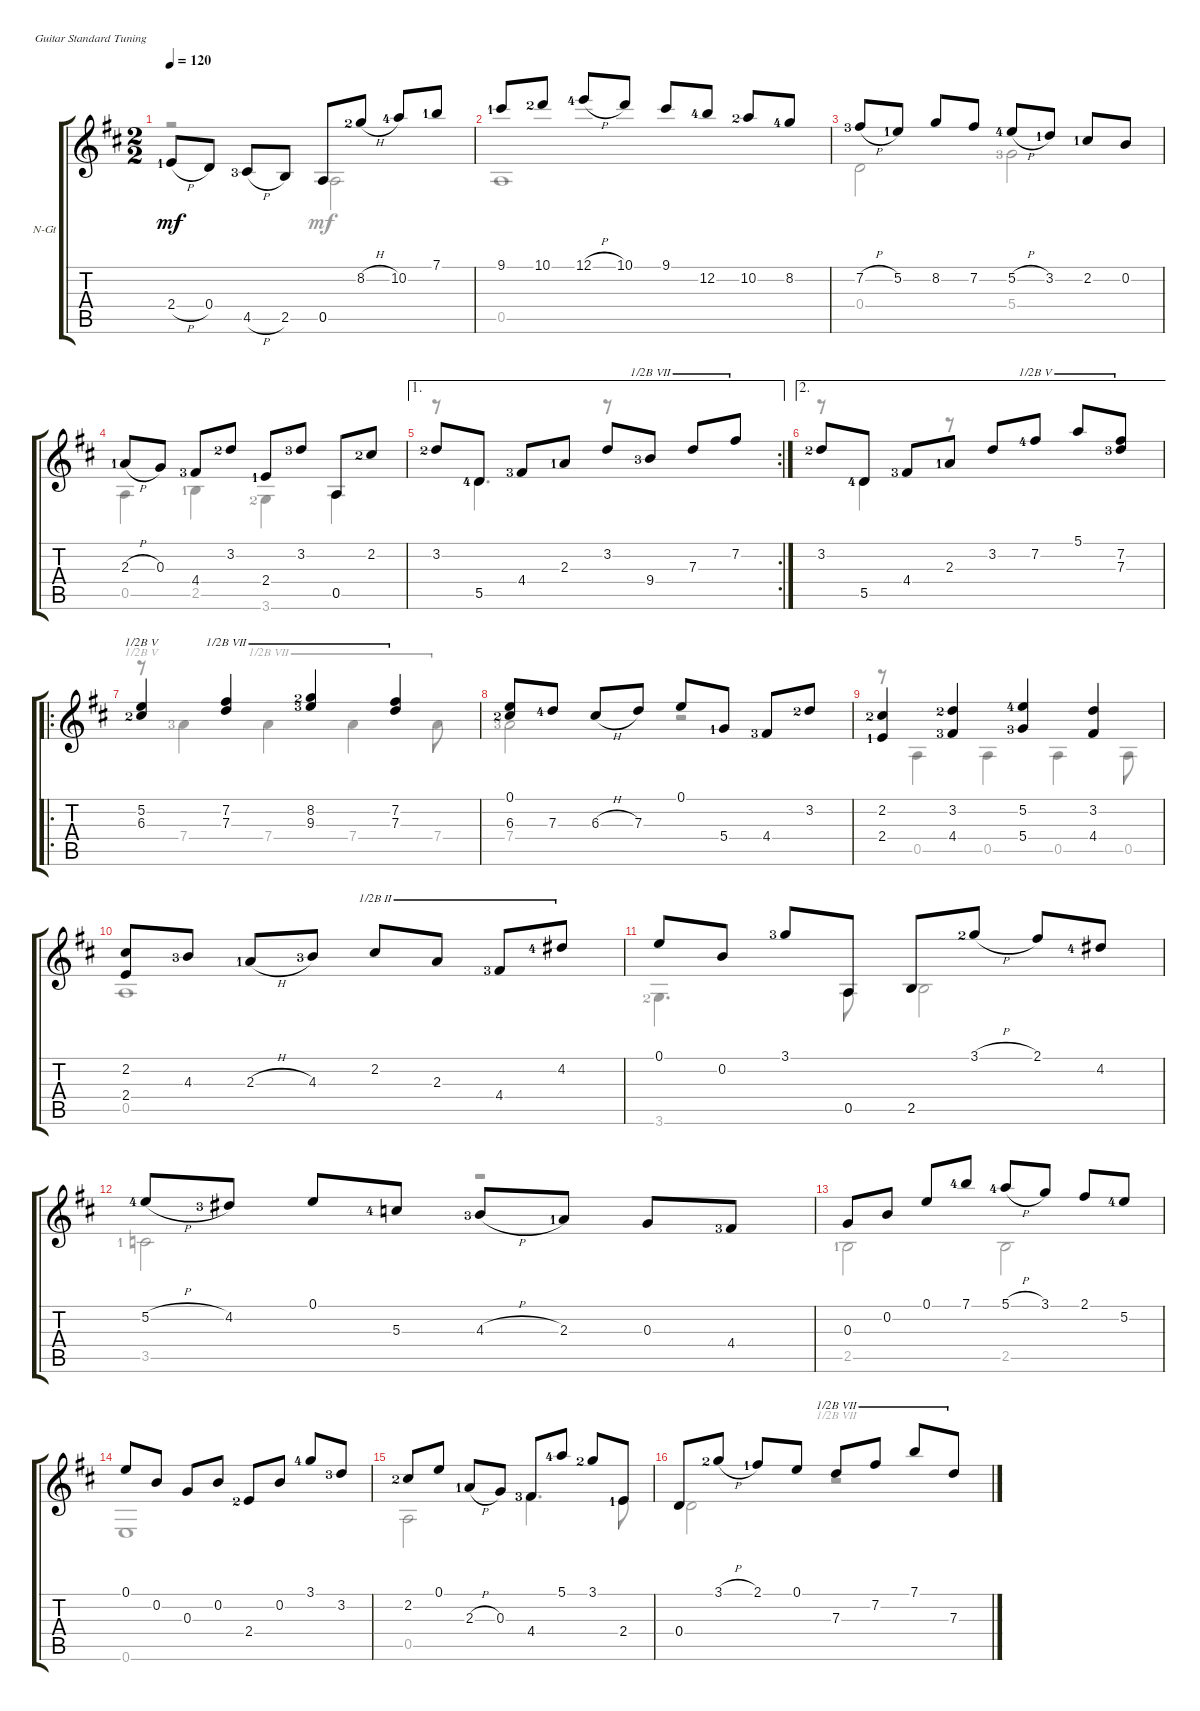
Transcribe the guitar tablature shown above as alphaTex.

\defaultSystemsLayout 4
\bracketExtendMode groupsimilarinstruments
\firstSystemTrackNameOrientation horizontal
\otherSystemsTrackNameOrientation horizontal
\track ("Nylon Guitar" "N-Gt") {instrument acousticguitarnylon}
\staff {score tabs}
\tuning (E4 B3 G3 D3 A2 E2)
\voice
\ts (2 2)
\tempo 120
\clef g2
\ks bminor
2.4{h lf 2}.8{dy mf} 0.4.8 4.5{h lf 4}.8 2.5.8 0.5.8 8.2{h lf 3}.8 10.2{lf 5}.8 7.1{lf 2}.8 |
9.1{lf 2}.8 10.1{lf 3}.8 12.1{h lf 5}.8 10.1.8 9.1.8 12.2{lf 5}.8 10.2{lf 3}.8 8.2{lf 5}.8 |
7.2{h lf 4}.8 5.2{lf 2}.8 8.2.8 7.2.8 5.2{h lf 5}.8 3.2{lf 2}.8 2.2{lf 2}.8 0.2.8 |
2.3{h lf 2}.8 0.3.8 4.4{lf 4}.8 3.2{lf 3}.8 2.4{lf 2}.8 3.2{lf 4}.8 0.5.8 2.2{lf 3}.8 |
\ae 1
\rc 2
3.2{lf 3}.8 5.5{lf 5}.8 4.4{lf 4}.8 2.3{lf 2}.8 3.2.8 9.4{lf 4}.8{barre (7 half)} 7.3.8{barre (7 half)} 7.2.8{barre (7 half)} |
\ae 2
3.2{lf 3}.8 5.5{lf 5}.8 4.4{lf 4}.8 2.3{lf 2}.8 3.2.8 7.2{lf 5}.8{barre (5 half)} 5.1.8{barre (5 half)} (7.2 7.3{lf 4}).8{barre (5 half)} |
\ro
(5.2 6.3{lf 3}).4{barre (5 half)} (7.3 7.2).4{barre (7 half)} (8.2{lf 3} 9.3{lf 4}).4{barre (7 half)} (7.3 7.2).4{barre (7 half)} |
(0.1 6.3{lf 3}).8 7.3{lf 5}.8 6.3{h}.8 7.3.8 0.1.8 5.4{lf 2}.8 4.4{lf 4}.8 3.2{lf 3}.8 |
(2.2{lf 3} 2.4{lf 2}).4 (4.4{lf 4} 3.2{lf 3}).4 (5.2{lf 5} 5.4{lf 4}).4 (4.4 3.2).4 |
(2.2 2.4).8 4.3{lf 4}.8 2.3{h lf 2}.8 4.3{lf 4}.8 2.2.8{barre (2 half)} 2.3.8{barre (2 half)} 4.4{lf 4}.8{barre (2 half)} 4.2{lf 5}.8{barre (2 half)} |
0.1.8 0.2.8 3.1{lf 4}.8 0.5.8 2.5.8 3.1{h lf 3}.8 2.1.8 4.2{lf 5}.8 |
5.2{h lf 5}.8 4.2{lf 4}.8 0.1.8 5.3{lf 5}.8 4.3{h lf 4}.8 2.3{lf 2}.8 0.3.8 4.4{lf 4}.8 |
0.3.8 0.2.8 0.1.8 7.1{lf 5}.8 5.1{h lf 5}.8 3.1.8 2.1.8 5.2{lf 5}.8 |
0.1.8 0.2.8 0.3.8 0.2.8 2.4{lf 3}.8 0.2.8 3.1{lf 5}.8 3.2{lf 4}.8 |
2.2{lf 3}.8 0.1.8 2.3{h lf 2}.8 0.3.8 4.4{lf 4}.8 5.1{lf 5}.8 3.1{lf 3}.8 2.4{lf 2}.8 |
0.4.8 3.1{h lf 3}.8 2.1{lf 2}.8 0.1.8 7.3.8{barre (7 half)} 7.2.8{barre (7 half)} 7.1.8{barre (7 half)} 7.3.8{barre (7 half)}
\voice
\clef g2
\ottava regular
\simile none
\ks bminor
r.2{dy mf} 0.5.2 |
0.5.1 |
0.4.2 5.4{lf 4}.2 |
0.5.4 2.5{lf 2}.4 3.6{lf 3}.4 0.5.4 |
r.8 5.5{lf 5}.4{d} r.8 |
r.8 5.5{lf 5}.4 r.8 |
r.8{barre (5 half)} 7.4{lf 4}.4 7.4.4{barre (7 half)} 7.4.4{barre (7 half)} 7.4.8{barre (7 half)} |
7.4{lf 4}.2 r.2 |
r.8 0.5.4 0.5.4 0.5.4 0.5.8 |
0.5.1 |
3.6{lf 3}.4{d} 0.5.8 2.5.2 |
3.5{lf 2}.2 r.2 |
2.5{lf 2}.2 2.5.2 |
0.6.1 |
0.5.2 4.4{lf 4}.4{d} 2.4{lf 2}.8 |
0.4.2 r.2{barre (7 half)}
